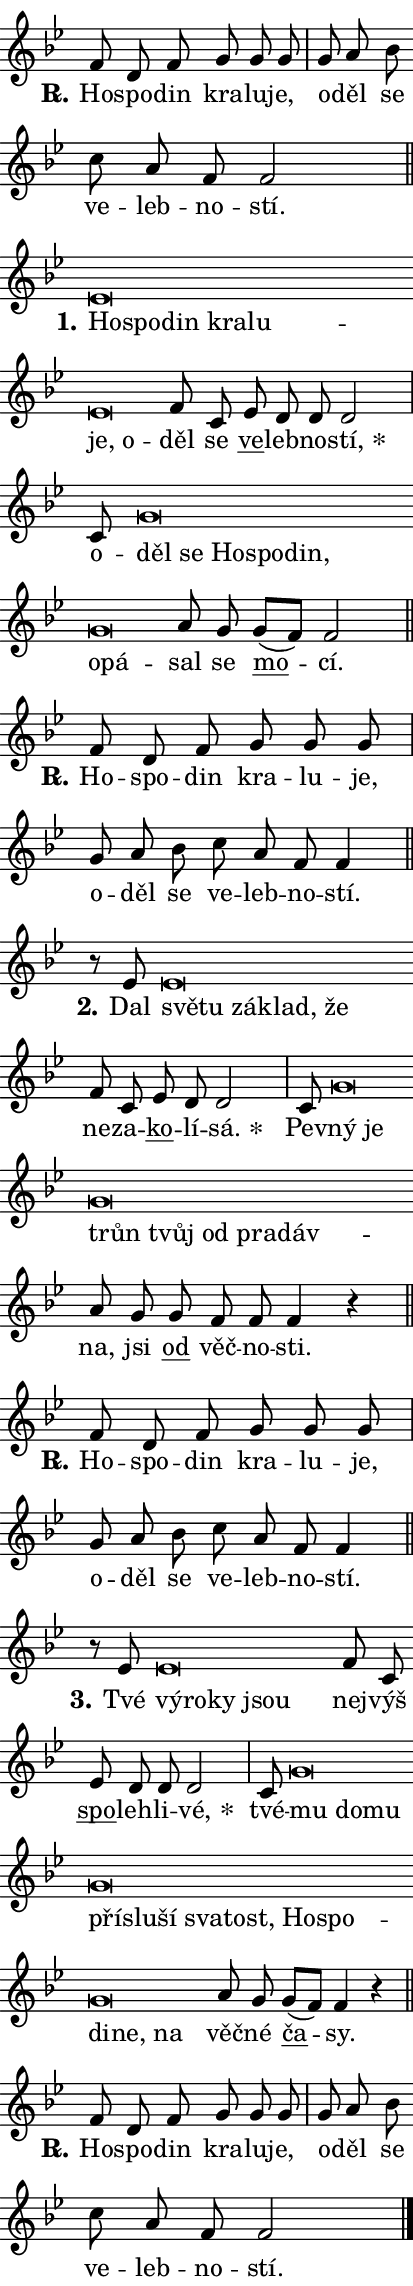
\version "2.22.1"
\header { tagline = "" }
\paper {
  indent = 0\cm
  top-margin = 0\cm
  right-margin = 0\cm
  bottom-margin = 0\cm
  left-margin = 0\cm
  paper-width = 7\cm
  page-breaking = #ly:one-page-breaking
  system-system-spacing.basic-distance = #11
  score-system-spacing.basic-distance = #11
  ragged-last = ##f
}


%% Author: Thomas Morley
%% https://lists.gnu.org/archive/html/lilypond-user/2020-05/msg00002.html
#(define (line-position grob)
"Returns position of @var[grob} in current system:
   @code{'start}, if at first time-step
   @code{'end}, if at last time-step
   @code{'middle} otherwise
"
  (let* ((col (ly:item-get-column grob))
         (ln (ly:grob-object col 'left-neighbor))
         (rn (ly:grob-object col 'right-neighbor))
         (col-to-check-left (if (ly:grob? ln) ln col))
         (col-to-check-right (if (ly:grob? rn) rn col))
         (break-dir-left
           (and
             (ly:grob-property col-to-check-left 'non-musical #f)
             (ly:item-break-dir col-to-check-left)))
         (break-dir-right
           (and
             (ly:grob-property col-to-check-right 'non-musical #f)
             (ly:item-break-dir col-to-check-right))))
        (cond ((eqv? 1 break-dir-left) 'start)
              ((eqv? -1 break-dir-right) 'end)
              (else 'middle))))

#(define (tranparent-at-line-position vctor)
  (lambda (grob)
  "Relying on @code{line-position} select the relevant enry from @var{vctor}.
Used to determine transparency,"
    (case (line-position grob)
      ((end) (not (vector-ref vctor 0)))
      ((middle) (not (vector-ref vctor 1)))
      ((start) (not (vector-ref vctor 2))))))

noteHeadBreakVisibility =
#(define-music-function (break-visibility)(vector?)
"Makes @code{NoteHead}s transparent relying on @var{break-visibility}"
#{
  \override NoteHead.transparent =
    #(tranparent-at-line-position break-visibility)
#})

#(define delete-ledgers-for-transparent-note-heads
  (lambda (grob)
    "Reads whether a @code{NoteHead} is transparent.
If so this @code{NoteHead} is removed from @code{'note-heads} from
@var{grob}, which is supposed to be @code{LedgerLineSpanner}.
As a result ledgers are not printed for this @code{NoteHead}"
    (let* ((nhds-array (ly:grob-object grob 'note-heads))
           (nhds-list
             (if (ly:grob-array? nhds-array)
                 (ly:grob-array->list nhds-array)
                 '()))
           ;; Relies on the transparent-property being done before
           ;; Staff.LedgerLineSpanner.after-line-breaking is executed.
           ;; This is fragile ...
           (to-keep
             (remove
               (lambda (nhd)
                 (ly:grob-property nhd 'transparent #f))
               nhds-list)))
      ;; TODO find a better method to iterate over grob-arrays, similiar
      ;; to filter/remove etc for lists
      ;; For now rebuilt from scratch
      (set! (ly:grob-object grob 'note-heads)  '())
      (for-each
        (lambda (nhd)
          (ly:pointer-group-interface::add-grob grob 'note-heads nhd))
        to-keep))))

hideNotes = {
  \noteHeadBreakVisibility #begin-of-line-visible
}
unHideNotes = {
  \noteHeadBreakVisibility #all-visible
}

% work-around for resetting accidentals
% https://lilypond.org/doc/v2.23/Documentation/notation/displaying-rhythms#unmetered-music
cadenzaMeasure = {
  \cadenzaOff
  \partial 1024 s1024
  \cadenzaOn
}

#(define-markup-command (accent layout props text) (markup?)
  "Underline accented syllable"
  (interpret-markup layout props
    #{\markup \override #'(offset . 4.3) \underline { #text }#}))

responsum = \markup \concat {
  "R" \hspace #-1.05 \path #0.1 #'((moveto 0 0.07) (lineto 0.9 0.8)) \hspace #0.05 "."
}

\layout {
    \context {
        \Staff
        \remove "Time_signature_engraver"
        \override LedgerLineSpanner.after-line-breaking = #delete-ledgers-for-transparent-note-heads
    }
    \context {
        \Voice {
            \override NoteHead.output-attributes = #'((class . "notehead"))
            \override Hairpin.height = #0.55
        }
    }
    \context {
        \Lyrics {
            \override StanzaNumber.output-attributes = #'((class . "stanzanumber"))
            \override LyricSpace.minimum-distance = #0.9
            \override LyricText.font-name = #"TeX Gyre Schola"
            \override LyricText.font-size = 1
            \override StanzaNumber.font-name = #"TeX Gyre Schola Bold"
            \override StanzaNumber.font-size = 1
        }
    }
}

% magnetic-lyrics.ily
%
%   written by
%     Jean Abou Samra <jean@abou-samra.fr>
%     Werner Lemberg <wl@gnu.org>
%
%   adapted by
%     Jiri Hon <jiri.hon@gmail.com>
%
% Version 2022-Apr-15

% https://www.mail-archive.com/lilypond-user@gnu.org/msg149350.html

#(define (Left_hyphen_pointer_engraver context)
   "Collect syllable-hyphen-syllable occurrences in lyrics and store
them in properties.  This engraver only looks to the left.  For
example, if the lyrics input is @code{foo -- bar}, it does the
following.

@itemize @bullet
@item
Set the @code{text} property of the @code{LyricHyphen} grob between
@q{foo} and @q{bar} to @code{foo}.

@item
Set the @code{left-hyphen} property of the @code{LyricText} grob with
text @q{foo} to the @code{LyricHyphen} grob between @q{foo} and
@q{bar}.
@end itemize

Use this auxiliary engraver in combination with the
@code{lyric-@/text::@/apply-@/magnetic-@/offset!} hook."
   (let ((hyphen #f)
         (text #f))
     (make-engraver
      (acknowledgers
       ((lyric-syllable-interface engraver grob source-engraver)
        (set! text grob)))
      (end-acknowledgers
       ((lyric-hyphen-interface engraver grob source-engraver)
        ;(when (not (grob::has-interface grob 'lyric-space-interface))
          (set! hyphen grob)));)
      ((stop-translation-timestep engraver)
       (when (and text hyphen)
         (ly:grob-set-object! text 'left-hyphen hyphen))
       (set! text #f)
       (set! hyphen #f)))))

#(define (lyric-text::apply-magnetic-offset! grob)
   "If the space between two syllables is less than the value in
property @code{LyricText@/.details@/.squash-threshold}, move the right
syllable to the left so that it gets concatenated with the left
syllable.

Use this function as a hook for
@code{LyricText@/.after-@/line-@/breaking} if the
@code{Left_@/hyphen_@/pointer_@/engraver} is active."
   (let ((hyphen (ly:grob-object grob 'left-hyphen #f)))
     (when hyphen
       (let ((left-text (ly:spanner-bound hyphen LEFT)))
         (when (grob::has-interface left-text 'lyric-syllable-interface)
           (let* ((common (ly:grob-common-refpoint grob left-text X))
                  (this-x-ext (ly:grob-extent grob common X))
                  (left-x-ext
                   (begin
                     ;; Trigger magnetism for left-text.
                     (ly:grob-property left-text 'after-line-breaking)
                     (ly:grob-extent left-text common X)))
                  ;; `delta` is the gap width between two syllables.
                  (delta (- (interval-start this-x-ext)
                            (interval-end left-x-ext)))
                  (details (ly:grob-property grob 'details))
                  (threshold (assoc-get 'squash-threshold details 0.2)))
             (when (< delta threshold)
               (let* (;; We have to manipulate the input text so that
                      ;; ligatures crossing syllable boundaries are not
                      ;; disabled.  For languages based on the Latin
                      ;; script this is essentially a beautification.
                      ;; However, for non-Western scripts it can be a
                      ;; necessity.
                      (lt (ly:grob-property left-text 'text))
                      (rt (ly:grob-property grob 'text))
                      (is-space (grob::has-interface hyphen 'lyric-space-interface))
                      (space (if is-space " " ""))
                      (space-markup (grob-interpret-markup grob " "))
                      (space-size (interval-length (ly:stencil-extent space-markup X)))
                      (extra-delta (if is-space space-size 0))
                      ;; Append new syllable.
                      (ltrt-space (if (and (string? lt) (string? rt))
                                (string-append lt space rt)
                                (make-concat-markup (list lt space rt))))
                      ;; Right-align `ltrt` to the right side.
                      (ltrt-space-markup (grob-interpret-markup
                               grob
                               (make-translate-markup
                                (cons (interval-length this-x-ext) 0)
                                (make-right-align-markup ltrt-space)))))
                 (begin
                   ;; Don't print `left-text`.
                   (ly:grob-set-property! left-text 'stencil #f)
                   ;; Set text and stencil (which holds all collected
                   ;; syllables so far) and shift it to the left.
                   (ly:grob-set-property! grob 'text ltrt-space)
                   (ly:grob-set-property! grob 'stencil ltrt-space-markup)
                   (ly:grob-translate-axis! grob (- (- delta extra-delta)) X))))))))))


#(define (lyric-hyphen::displace-bounds-first grob)
   ;; Make very sure this callback isn't triggered too early.
   (let ((left (ly:spanner-bound grob LEFT))
         (right (ly:spanner-bound grob RIGHT)))
     (ly:grob-property left 'after-line-breaking)
     (ly:grob-property right 'after-line-breaking)
     (ly:lyric-hyphen::print grob)))

squashThreshold = #0.4

\layout {
  \context {
    \Lyrics
    \consists #Left_hyphen_pointer_engraver
    \override LyricText.after-line-breaking =
      #lyric-text::apply-magnetic-offset!
    \override LyricHyphen.stencil = #lyric-hyphen::displace-bounds-first
    \override LyricText.details.squash-threshold = \squashThreshold
    \override LyricHyphen.minimum-distance = 0
    \override LyricHyphen.minimum-length = \squashThreshold
  }
}

squash = \override LyricText.details.squash-threshold = 9999
unSquash = \override LyricText.details.squash-threshold = \squashThreshold

left = \override LyricText.self-alignment-X = #LEFT
unLeft = \revert LyricText.self-alignment-X

starOffset = #(lambda (grob) 
                (let ((x_offset (ly:self-alignment-interface::aligned-on-x-parent grob)))
                  (if (= x_offset 0) 0 (+ x_offset 1.2))))

star = #(define-music-function (syllable)(string?)
"Append star separator at the end of a syllable"
#{
  \once \override LyricText.X-offset = #starOffset
  \lyricmode { \markup {
    #syllable
    \override #'((font-name . "TeX Gyre Schola Bold")) \hspace #0.2 \lower #0.65 \larger "*"
  } }
#})

starAccent = #(define-music-function (syllable)(string?)
"Append star separator at the end of a syllable and make accent"
#{
  \once \override LyricText.X-offset = #starOffset
  \lyricmode { \markup {
    \accent #syllable
    \override #'((font-name . "TeX Gyre Schola Bold")) \hspace #0.2 \lower #0.65 \larger "*"
  } }
#})

breath = #(define-music-function (syllable)(string?)
"Append breathing indicator at the end of a syllable"
#{
  \lyricmode { \markup { #syllable "+" } }
#})

optionalBreath = #(define-music-function (syllable)(string?)
"Append optional breathing indicator at the end of a syllable"
#{
  \lyricmode { \markup { #syllable "(+)" } }
#})


\score {
    <<
        \new Voice = "melody" { \cadenzaOn \key bes \major \relative { f'8 d f g g g \cadenzaMeasure \bar "|" g a bes \bar "" c a f f2 \cadenzaMeasure \bar "||" \break }
\relative { es'\breve*1/16 \hideNotes \breve*1/16 \bar "" \breve*1/16 \bar "" \breve*1/16 \bar "" \breve*1/16 \bar "" \breve*1/16 \breve*1/16 \bar "" \unHideNotes f8 c \bar "" es d d d2 \cadenzaMeasure \bar "|" c8 g'\breve*1/16 \hideNotes \breve*1/16 \bar "" \breve*1/16 \bar "" \breve*1/16 \bar "" \breve*1/16 \bar "" \breve*1/16 \breve*1/16 \bar "" \unHideNotes a8 g \bar "" g[( f)] f2 \cadenzaMeasure \bar "||" \break }
\relative { f'8 d f g g g \cadenzaMeasure \bar "|" g a bes \bar "" c a f f4 \cadenzaMeasure \bar "||" \break }
\relative { r8 es'8 es\breve*1/16 \hideNotes \breve*1/16 \bar "" \breve*1/16 \bar "" \breve*1/16 \breve*1/16 \bar "" \unHideNotes f8 c \bar "" es d d2 \cadenzaMeasure \bar "|" c8 g'\breve*1/16 \hideNotes \breve*1/16 \bar "" \breve*1/16 \bar "" \breve*1/16 \bar "" \breve*1/16 \bar "" \breve*1/16 \breve*1/16 \bar "" \unHideNotes a8 g \bar "" g f f f4 r \cadenzaMeasure \bar "||" \break }
\relative { f'8 d f g g g \cadenzaMeasure \bar "|" g a bes \bar "" c a f f4 \cadenzaMeasure \bar "||" \break }
\relative { r8 es'8 es\breve*1/16 \hideNotes \breve*1/16 \bar "" \breve*1/16 \breve*1/16 \bar "" \unHideNotes f8 c \bar "" es d d d2 \cadenzaMeasure \bar "|" c8 g'\breve*1/16 \hideNotes \breve*1/16 \bar "" \breve*1/16 \bar "" \breve*1/16 \bar "" \breve*1/16 \bar "" \breve*1/16 \bar "" \breve*1/16 \bar "" \breve*1/16 \bar "" \breve*1/16 \bar "" \breve*1/16 \bar "" \breve*1/16 \bar "" \breve*1/16 \breve*1/16 \bar "" \unHideNotes a8 g \bar "" g[( f)] f4 r \cadenzaMeasure \bar "||" \break }
\relative { f'8 d f g g g \cadenzaMeasure \bar "|" g a bes \bar "" c a f f2 \cadenzaMeasure \bar "||" \break } \bar "|." }
        \new Lyrics \lyricsto "melody" { \lyricmode { \set stanza = \responsum
Ho -- spo -- din kra -- lu -- je, o -- děl se ve -- leb -- no -- stí.
\set stanza = "1."
\left Ho -- \squash spo -- din kra -- lu -- je, o -- \unLeft \unSquash děl se \markup \accent ve -- leb -- no -- \star stí, o -- \left děl \squash se Ho -- spo -- din, o -- pá -- \unLeft \unSquash sal se \markup \accent mo -- cí.
\set stanza = \responsum
Ho -- spo -- din kra -- lu -- je, o -- děl se ve -- leb -- no -- stí.
\set stanza = "2."
Dal \left svě -- \squash tu zá -- klad, že \unLeft \unSquash ne -- za -- \markup \accent ko -- lí -- \star sá. Pev -- \left ný \squash je trůn tvůj od pra -- dáv -- \unLeft \unSquash na, jsi \markup \accent od věč -- no -- sti.
\set stanza = \responsum
Ho -- spo -- din kra -- lu -- je, o -- děl se ve -- leb -- no -- stí.
\set stanza = "3."
Tvé \left vý -- \squash ro -- ky jsou \unLeft \unSquash nej -- výš \markup \accent spo -- leh -- li -- \star vé, tvé -- \left mu \squash do -- mu pří -- slu -- ší sva -- tost, Ho -- spo -- di -- ne, na \unLeft \unSquash věč -- né \markup \accent ča -- sy.
\set stanza = \responsum
Ho -- spo -- din kra -- lu -- je, o -- děl se ve -- leb -- no -- stí. } }
    >>
    \layout {}
}
